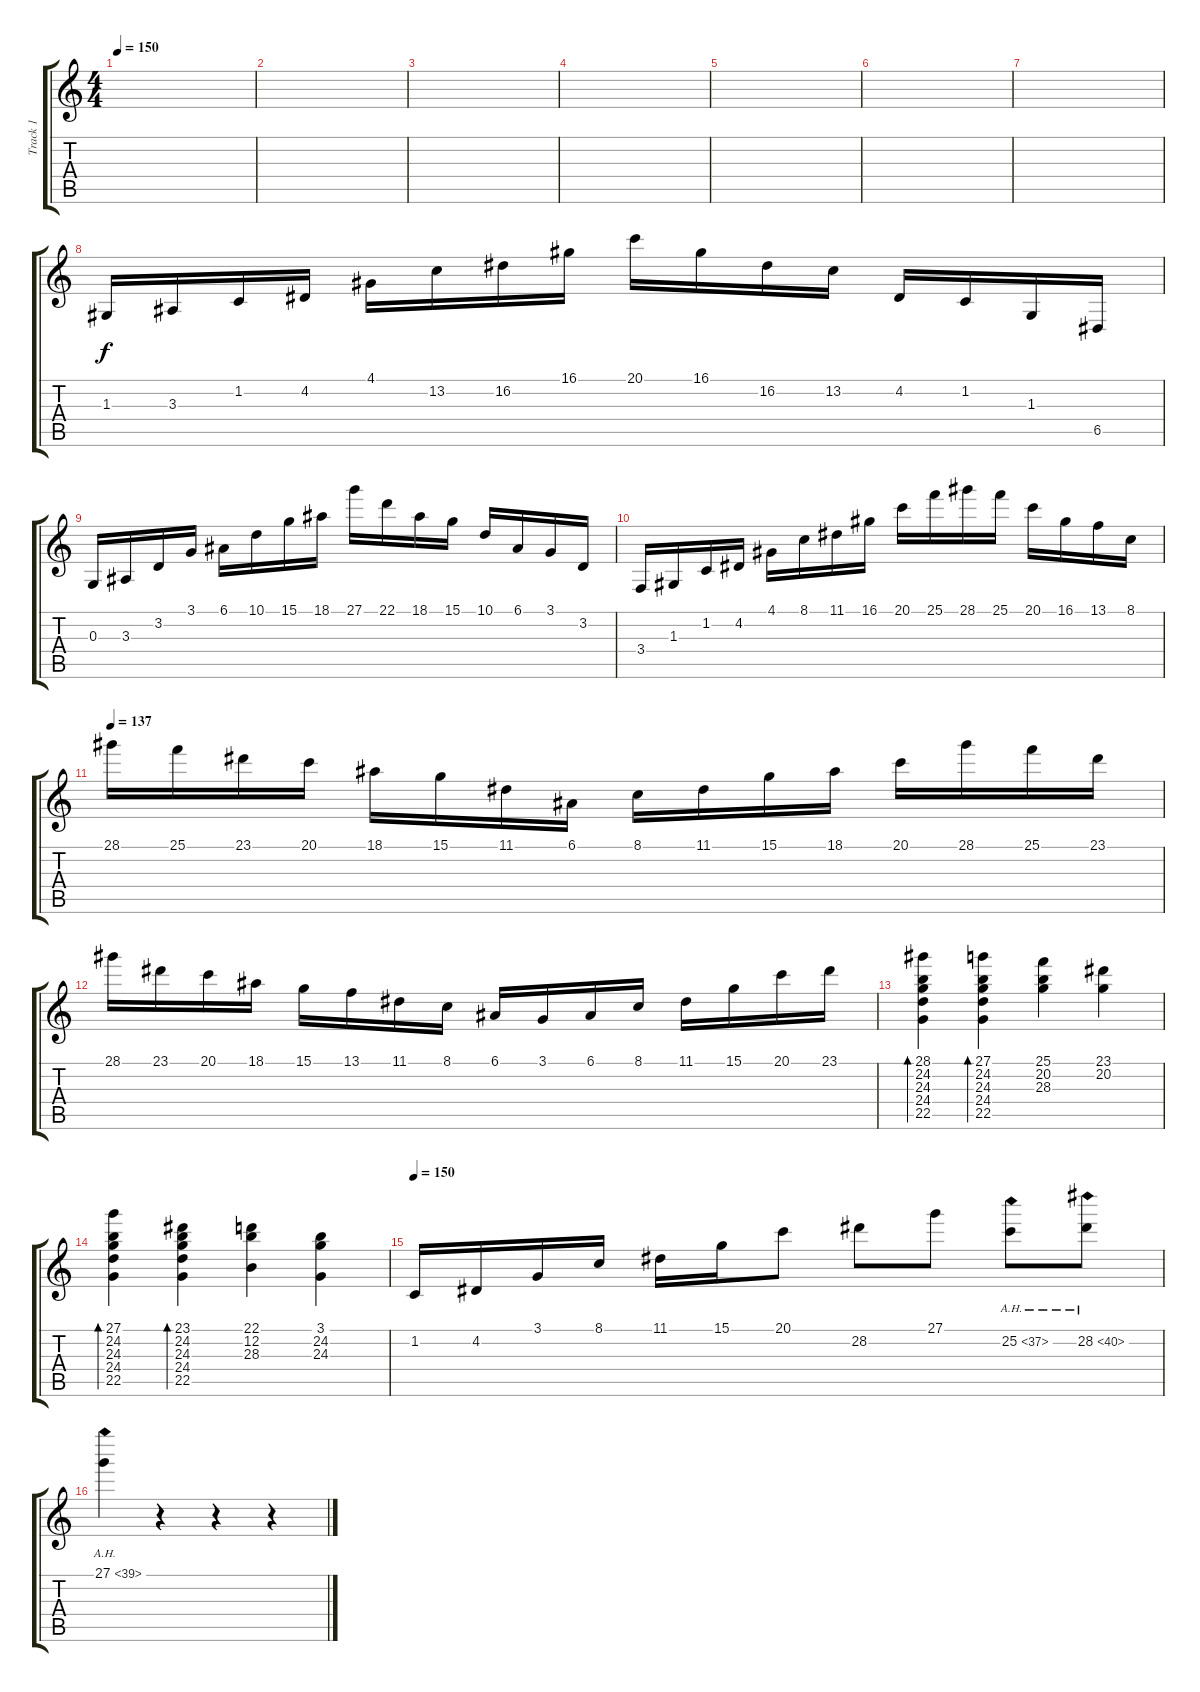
\track ("Track 1" "Track 1") {instrument acousticgrandpiano}
\staff {score tabs}
\tuning (E4 B3 G3 D3 A2 E2) {hide}
\ts (4 4)
\tempo 150
\clef g2
\ks c
|
|
|
|
|
|
|
1.3.16{dy f} 3.3.16 1.2.16 4.2.16 4.1.16 13.2.16 16.2.16 16.1.16 20.1.16 16.1.16 16.2.16 13.2.16 4.2.16 1.2.16 1.3.16 6.5.16 |
0.3.16 3.3.16 3.2.16 3.1.16 6.1.16 10.1.16 15.1.16 18.1.16 27.1.16 22.1.16 18.1.16 15.1.16 10.1.16 6.1.16 3.1.16 3.2.16 |
3.4.16 1.3.16 1.2.16 4.2.16 4.1.16 8.1.16 11.1.16 16.1.16 20.1.16 25.1.16 28.1.16 25.1.16 20.1.16 16.1.16 13.1.16 8.1.16 |
\tempo 137
28.1.16 25.1.16 23.1.16 20.1.16 18.1.16 15.1.16 11.1.16 6.1.16 8.1.16 11.1.16 15.1.16 18.1.16 20.1.16 28.1.16 25.1.16 23.1.16 |
28.1.16 23.1.16 20.1.16 18.1.16 15.1.16 13.1.16 11.1.16 8.1.16 6.1.16 3.1.16 6.1.16 8.1.16 11.1.16 15.1.16 20.1.16 23.1.16 |
(28.1 24.2 24.3 24.4 22.5).4{bd 240} (27.1 24.2 24.3 24.4 22.5).4{bd 240} (25.1 20.2 28.3).4 (23.1 20.2).4 |
(27.1 24.2 24.3 24.4 22.5).4{bd 240} (23.1 24.2 24.3 24.4 22.5).4{bd 240} (22.1 12.2 28.3).4 (3.1 24.2 24.3).4 |
\tempo 150
1.2.16 4.2.16 3.1.16 8.1.16 11.1.16 15.1.16 20.1.8 28.2.8 27.1.8 25.2{ah 12}.8 28.2{ah 12}.8 |
27.1{ah 12}.4 r.4 r.4 r.4
